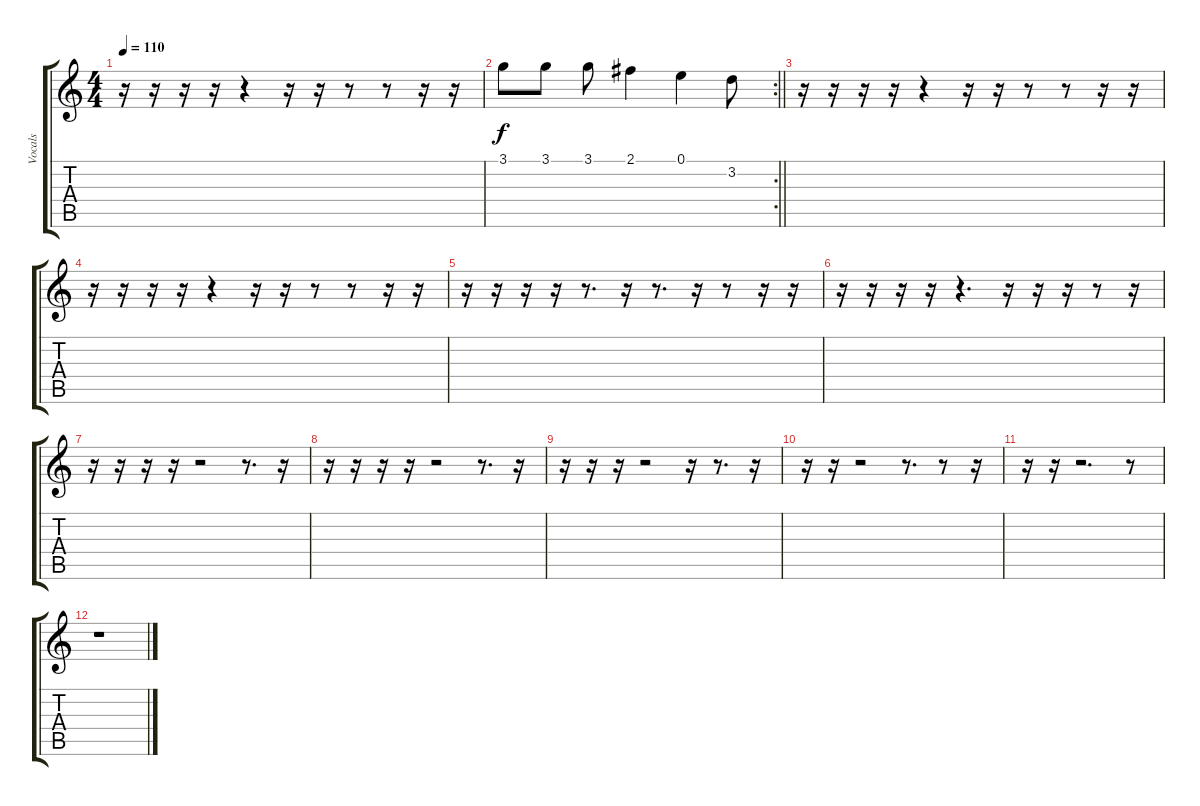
\track ("Vocals" "Vocals") {instrument electricguitarjazz}
\staff {score tabs}
\tuning (E4 B3 G3 D3 A2 E2) {hide}
\ts (4 4)
\tempo 110
\clef g2
\ks c
r.16{dy f} r.16 r.16 r.16 r.4 r.16 r.16 r.8 r.8 r.16 r.16 |
\rc 2
\barLineRight lightlight
3.1.8 3.1.8 3.1.8 2.1.4 0.1.4 3.2.8 |
r.16 r.16 r.16 r.16 r.4 r.16 r.16 r.8 r.8 r.16 r.16 |
r.16 r.16 r.16 r.16 r.4 r.16 r.16 r.8 r.8 r.16 r.16 |
r.16 r.16 r.16 r.16 r.8{d} r.16 r.8{d} r.16 r.8 r.16 r.16 |
r.16 r.16 r.16 r.16 r.4{d} r.16 r.16 r.16 r.8 r.16 |
r.16 r.16 r.16 r.16 r.2 r.8{d} r.16 |
r.16 r.16 r.16 r.16 r.2 r.8{d} r.16 |
r.16 r.16 r.16 r.2 r.16 r.8{d} r.16 |
r.16 r.16 r.2 r.8{d} r.8 r.16 |
r.16 r.16 r.2{d} r.8 |
r.1
